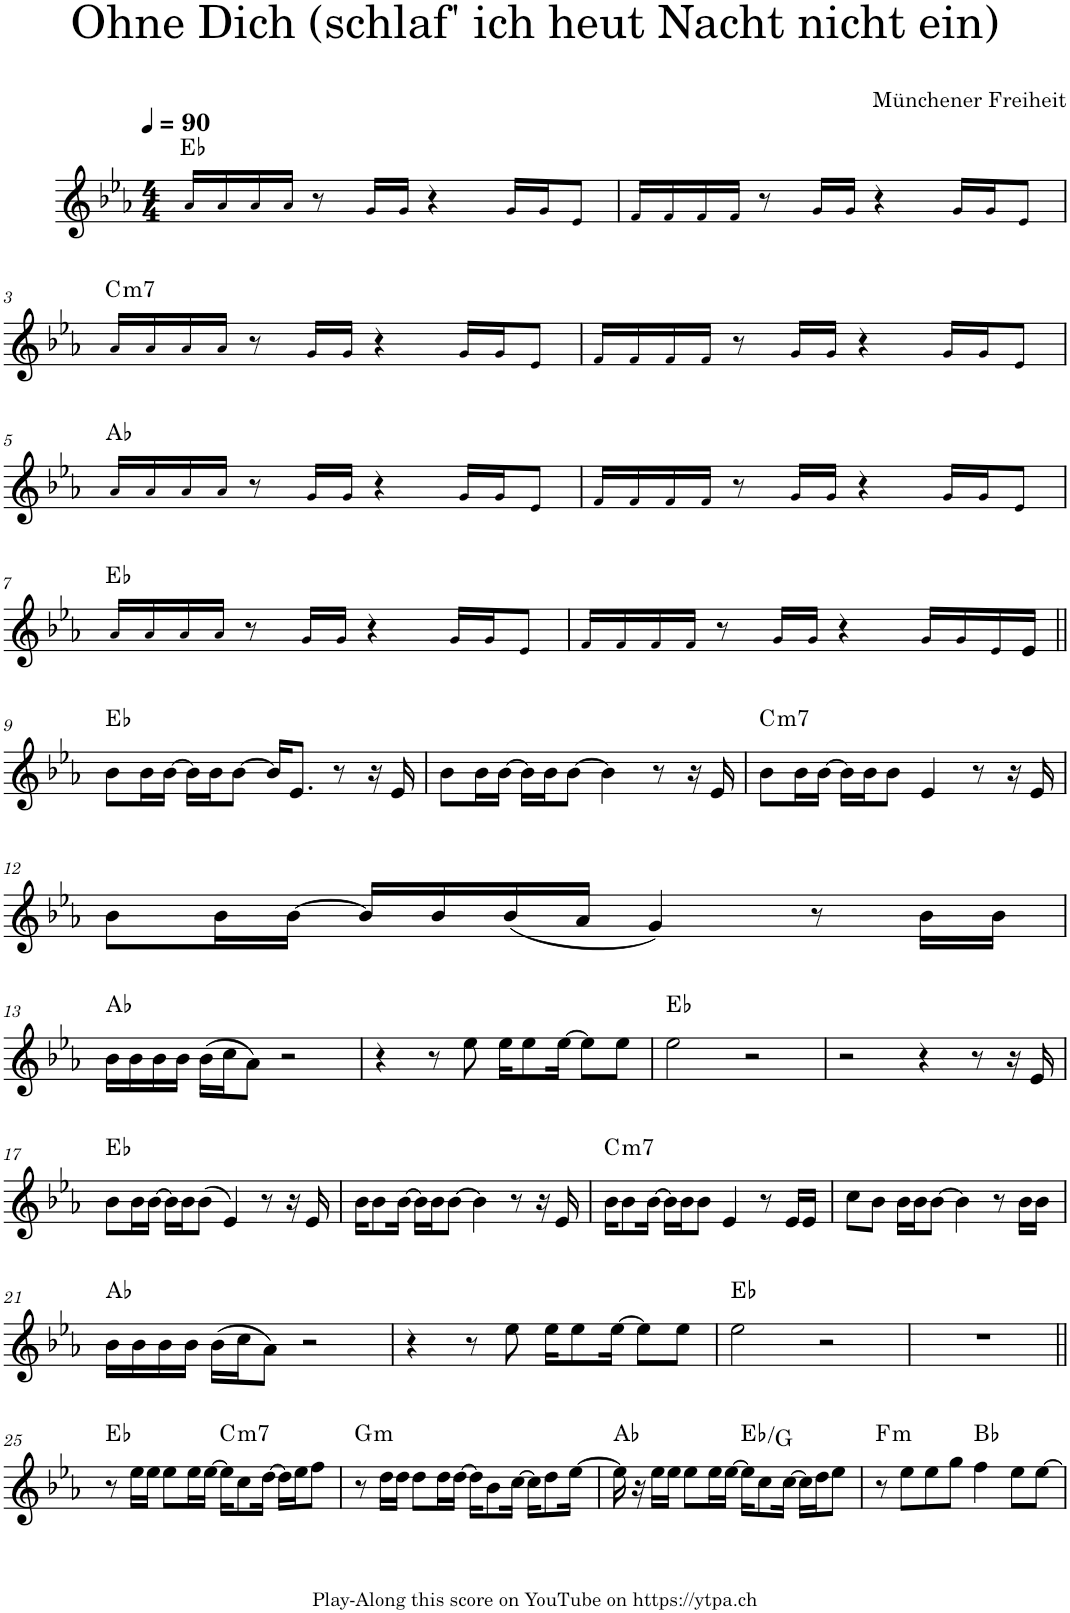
**kern	**harte
*part1	*part1
*staff1	*
*I"Piano	*
*I'Pno.	*
*clefG2	*
*k[b-e-a-]	*
*M4/4	*
*MM90	*
=1	=1
16a-!/LL	Eb:maj
16a-!/	.
16a-!/	.
16a-!/JJ	.
8r	.
16g!/LL	.
16g!/JJ	.
4r	.
16g!/LL	.
16g!/J	.
8e-!/J	.
=2	=2
16f!/LL	.
16f!/	.
16f!/	.
16f!/JJ	.
8r	.
16g!/LL	.
16g!/JJ	.
4r	.
16g!/LL	.
16g!/J	.
8e-!/J	.
!!LO:LB:g=z
=3	=3
!	!LO:H:kt=m7
16a-!/LL	C:min7
16a-!/	.
16a-!/	.
16a-!/JJ	.
8r	.
16g!/LL	.
16g!/JJ	.
4r	.
16g!/LL	.
16g!/J	.
8e-!/J	.
=4	=4
16f!/LL	.
16f!/	.
16f!/	.
16f!/JJ	.
8r	.
16g!/LL	.
16g!/JJ	.
4r	.
16g!/LL	.
16g!/J	.
8e-!/J	.
!!LO:LB:g=z
=5	=5
16a-!/LL	Ab:maj
16a-!/	.
16a-!/	.
16a-!/JJ	.
8r	.
16g!/LL	.
16g!/JJ	.
4r	.
16g!/LL	.
16g!/J	.
8e-!/J	.
=6	=6
16f!/LL	.
16f!/	.
16f!/	.
16f!/JJ	.
8r	.
16g!/LL	.
16g!/JJ	.
4r	.
16g!/LL	.
16g!/J	.
8e-!/J	.
!!LO:LB:g=z
=7	=7
16a-!/LL	Eb:maj
16a-!/	.
16a-!/	.
16a-!/JJ	.
8r	.
16g!/LL	.
16g!/JJ	.
4r	.
16g!/LL	.
16g!/J	.
8e-!/J	.
=8	=8
16f!/LL	.
16f!/	.
16f!/	.
16f!/JJ	.
8r	.
16g!/LL	.
16g!/JJ	.
4r	.
16g!/LL	.
16g!/	.
16e-!/	.
16e-/JJ	.
!!LO:LB:g=z
=9||	=9||
8b-\L	Eb:maj
16b-\L	.
[16b-\JJ	.
16b-\LL]	.
16b-\J	.
[8b-\J	.
16b-/KL]	.
8.e-/J	.
8r	.
16r	.
16e-/	.
=10	=10
8b-\L	.
16b-\L	.
[16b-\JJ	.
16b-\LL]	.
16b-\J	.
[8b-\J	.
4b-\]	.
8r	.
16r	.
16e-/	.
=11	=11
!	!LO:H:kt=m7
8b-\L	C:min7
16b-\L	.
[16b-\JJ	.
16b-\LL]	.
16b-\J	.
8b-\J	.
4e-/	.
8r	.
16r	.
16e-/	.
!!LO:LB:g=z
=12	=12
8b-\L	.
16b-\L	.
[16b-\JJ	.
16b-/LL]	.
16b-/	.
(16b-/	.
16a-/JJ	.
4g/)	.
8r	.
16b-\LL	.
16b-\JJ	.
!!LO:LB:g=z
=13	=13
16b-\LL	Ab:maj
16b-\	.
16b-\	.
16b-\JJ	.
(16b-\LL	.
16cc\J	.
8a-\J)	.
2r	.
=14	=14
4r	.
8r	.
8ee-\	.
16ee-\KL	.
8ee-\	.
[16ee-\Jk	.
8ee-\L]	.
8ee-\J	.
=15	=15
2ee-\	Eb:maj
2r	.
=16	=16
2r	.
4r	.
8r	.
16r	.
16e-/	.
!!LO:LB:g=z
=17	=17
8b-\L	Eb:maj
16b-\L	.
[16b-\JJ	.
16b-\LL]	.
16b-\J	.
(8b-\J	.
4e-/)	.
8r	.
16r	.
16e-/	.
=18	=18
16b-\KL	.
8b-\	.
[16b-\Jk	.
16b-\LL]	.
16b-\J	.
[8b-\J	.
4b-\]	.
8r	.
16r	.
16e-/	.
=19	=19
!	!LO:H:kt=m7
16b-\KL	C:min7
8b-\	.
[16b-\Jk	.
16b-\LL]	.
16b-\J	.
8b-\J	.
4e-/	.
8r	.
16e-/LL	.
16e-/JJ	.
=20	=20
8cc\L	.
8b-\J	.
16b-\LL	.
16b-\J	.
[8b-\J	.
4b-\]	.
8r	.
16b-\LL	.
16b-\JJ	.
!!LO:LB:g=z
=21	=21
16b-\LL	Ab:maj
16b-\	.
16b-\	.
16b-\JJ	.
(16b-\LL	.
16cc\J	.
8a-\J)	.
2r	.
=22	=22
4r	.
8r	.
8ee-\	.
16ee-\KL	.
8ee-\	.
[16ee-\Jk	.
8ee-\L]	.
8ee-\J	.
=23	=23
2ee-\	Eb:maj
2r	.
=24	=24
1r	.
!!LO:LB:g=z
=25||	=25||
8r	Eb:maj
16ee-\LL	.
16ee-\JJ	.
8ee-\L	.
16ee-\L	.
[16ee-\JJ	.
!	!LO:H:kt=m7
16ee-\KL]	C:min7
8cc\	.
[16dd\Jk	.
16dd\LL]	.
16ee-\J	.
8ff\J	.
=26	=26
!	!LO:H:kt=m
8r	G:min
16dd\LL	.
16dd\JJ	.
8dd\L	.
16dd\L	.
[16dd\JJ	.
16dd\KL]	.
8b-\	.
[16cc\Jk	.
16cc\KL]	.
8dd\	.
[16ee-\Jk	.
=27	=27
16ee-\]	Ab:maj
16r	.
16ee-\LL	.
16ee-\JJ	.
8ee-\L	.
16ee-\L	.
[16ee-\JJ	.
16ee-\KL]	Eb:maj/3
8cc\	.
[16cc\Jk	.
16cc\LL]	.
16dd\J	.
8ee-\J	.
=28	=28
!	!LO:H:kt=m
8r	F:min
8ee-\L	.
8ee-\	.
8gg\J	.
4ff\	Bb:maj
8ee-\L	.
[8ee-\J	.
=	=
*-	*-
